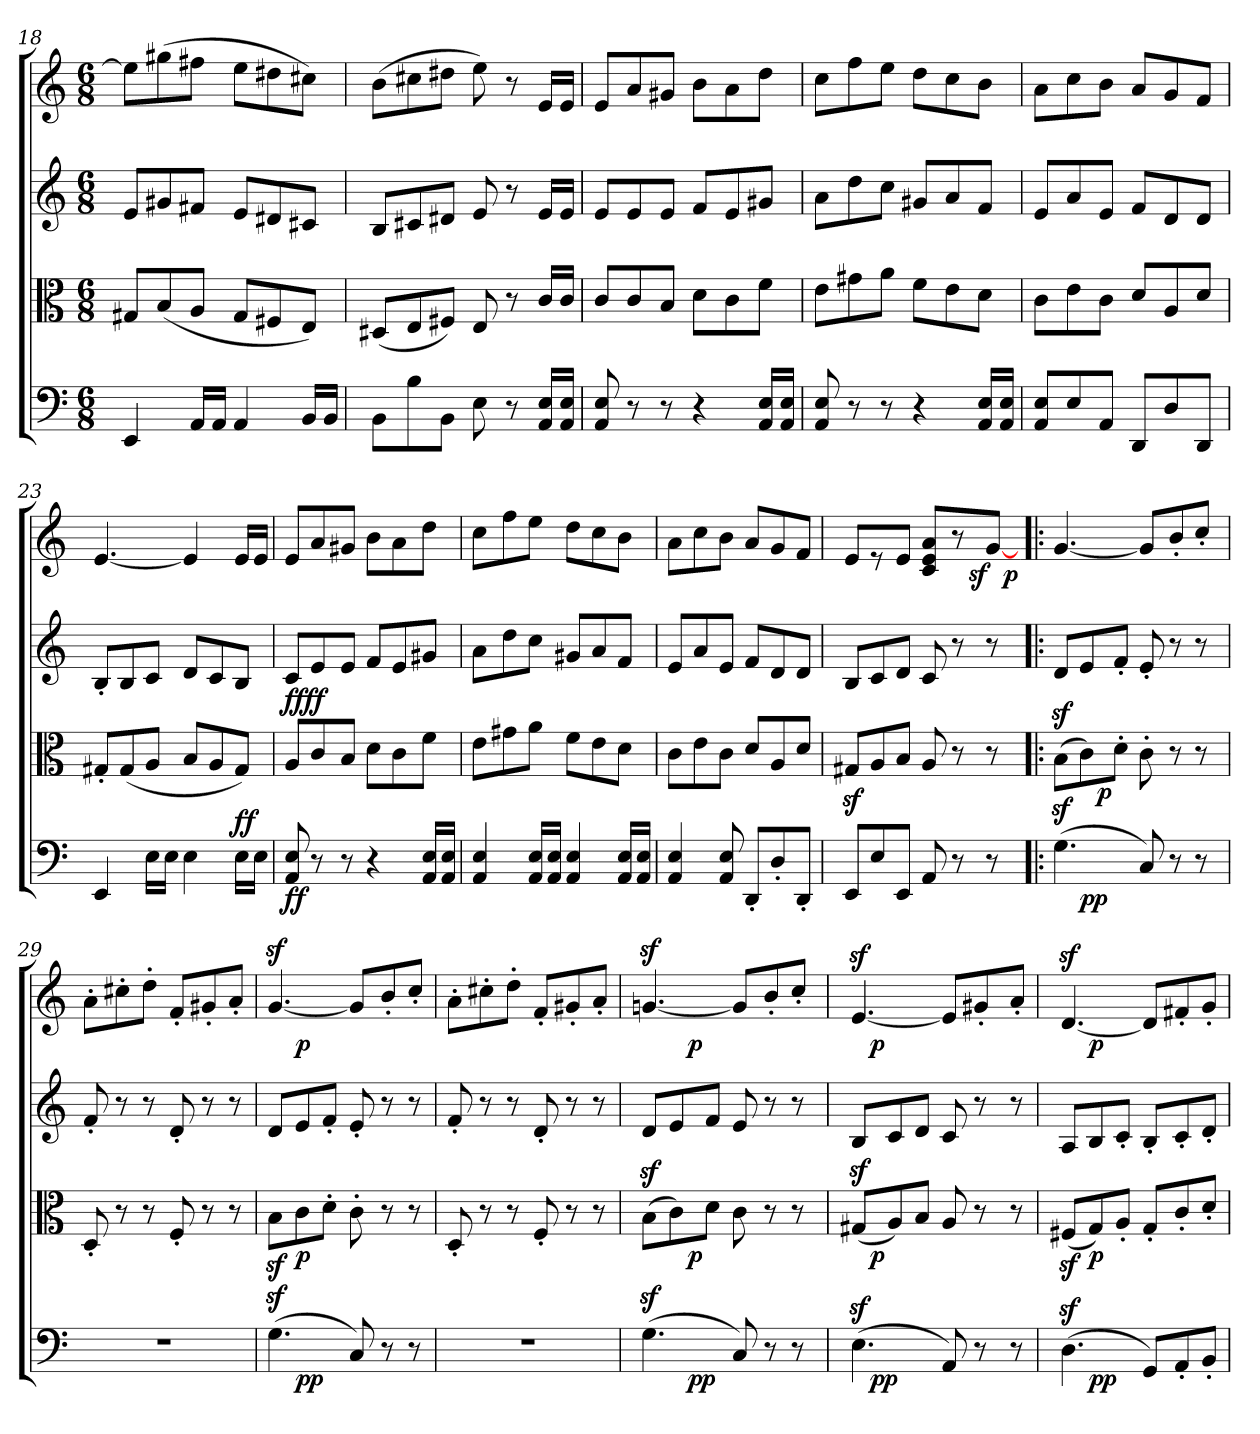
**kern	**dynam	**kern	**dynam	**kern	**kern	**dynam
*part4	*part4	*part3	*part3	*part2	*part1	*part1
*staff4	*staff4	*staff3	*staff3	*staff2	*staff1	*staff1
!!LO:LB:g=z
*clefF4	*	*clefC3	*	*clefG2	*clefG2	*
*M6/8	*	*M6/8	*	*M6/8	*M6/8	*
=18	=18	=18	=18	=18	=18	=18
4EE/	.	8G#/L	.	8e/L	8ee\L]	.
.	.	(<8B/	.	8g#/	(>8gg#\	.
16AA/LL	.	8A/J	.	8f#/J	8ff#\J	.
16AA/JJ	.	.	.	.	.	.
4AA/	.	8G#/L	.	8e/L	8ee\L	.
.	.	8F#/	.	8d#/	8dd#\	.
16BB/LL	.	8E/J)	.	8c#/J	8cc#\J)	.
16BB/JJ	.	.	.	.	.	.
=19	=19	=19	=19	=19	=19	=19
8BB\L	.	(<8D#/L	.	8B/L	(>8b\L	.
8B\	.	8E/	.	8c#/	8cc#\	.
8BB\J	.	8F#/J)	.	8d#/J	8dd#\J	.
8E\	.	8E/	.	8e/	8ee\)	.
8r	.	8r	.	8r	8r	.
16AA/ 16E/LL	.	16c/LL	.	16e/LL	16e/LL	.
16AA/ 16E/JJ	.	16c/JJ	.	16e/JJ	16e/JJ	.
=20	=20	=20	=20	=20	=20	=20
8AA/ 8E/	.	8c/L	.	8e/L	8e/L	.
8r	.	8c/	.	8e/	8a/	.
8r	.	8B/J	.	8e/J	8g#/J	.
4r	.	8d\L	.	8f/L	8b\L	.
.	.	8c\	.	8e/	8a\	.
16AA/ 16E/LL	.	8f\J	.	8g#/J	8dd\J	.
16AA/ 16E/JJ	.	.	.	.	.	.
=21	=21	=21	=21	=21	=21	=21
8AA/ 8E/	.	8e\L	.	8a\L	8cc\L	.
8r	.	8g#\	.	8dd\	8ff\	.
8r	.	8a\J	.	8cc\J	8ee\J	.
4r	.	8f\L	.	8g#/L	8dd\L	.
.	.	8e\	.	8a/	8cc\	.
16AA/ 16E/LL	.	8d\J	.	8f/J	8b\J	.
16AA/ 16E/JJ	.	.	.	.	.	.
=22	=22	=22	=22	=22	=22	=22
8AA/ 8E/L	.	8c\L	.	8e/L	8a\L	.
8E/	.	8e\	.	8a/	8cc\	.
8AA/J	.	8c\J	.	8e/J	8b\J	.
8DD/L	.	8d/L	.	8f/L	8a/L	.
8D/	.	8A/	.	8d/	8g/	.
8DD/J	.	8d/J	.	8d/J	8f/J	.
=23	=23	=23	=23	=23	=23	=23
4EE/	.	8G#'</L	.	8B'</L	[4.e/	.
.	.	(<8G#/	.	8B/	.	.
16E\LL	.	8A/J	.	8c/J	.	.
16E\JJ	.	.	.	.	.	.
4E\	.	8B/L	.	8d/L	4e/]	.
.	.	8A/	.	8c/	.	.
!	!LO:DY:a	!	!	!	!	!
16E\LL	ff	8G#/J)	.	8B/J	16e/LL	.
16E\JJ	.	.	.	.	16e/JJ	.
=24	=24	=24	=24	=24	=24	=24
!	!LO:DY:b	!	!LO:DY:a	!	!	!
!	!	!	!LO:DY:n=1:b	!	!	!
8AA/ 8E/	ff	8A/L	ff ff	8c/L	8e/L	.
8r	.	8c/	.	8e/	8a/	.
8r	.	8B/J	.	8e/J	8g#/J	.
4r	.	8d\L	.	8f/L	8b\L	.
.	.	8c\	.	8e/	8a\	.
16AA/ 16E/LL	.	8f\J	.	8g#/J	8dd\J	.
16AA/ 16E/JJ	.	.	.	.	.	.
=25	=25	=25	=25	=25	=25	=25
4AA/ 4E/	.	8e\L	.	8a\L	8cc\L	.
.	.	8g#\	.	8dd\	8ff\	.
16AA/ 16E/LL	.	8a\J	.	8cc\J	8ee\J	.
16AA/ 16E/JJ	.	.	.	.	.	.
4AA/ 4E/	.	8f\L	.	8g#/L	8dd\L	.
.	.	8e\	.	8a/	8cc\	.
16AA/ 16E/LL	.	8d\J	.	8f/J	8b\J	.
16AA/ 16E/JJ	.	.	.	.	.	.
=26	=26	=26	=26	=26	=26	=26
4AA/ 4E/	.	8c\L	.	8e/L	8a\L	.
.	.	8e\	.	8a/	8cc\	.
8AA/ 8E/	.	8c\J	.	8e/J	8b\J	.
8DD'</L	.	8d/L	.	8f/L	8a/L	.
8D'</	.	8A/	.	8d/	8g/	.
8DD'</J	.	8d/J	.	8d/J	8f/J	.
!!LO:LB:g=z
=27	=27	=27	=27	=27	=27	=27
*	*	*	*	*	*^	*
*	*	*	*	*	*	*^	*
8EE/L	.	8G#z</L	.	8B/L	8e/L	2ryy	2ryy	.
8E/	.	8A/	.	8c/	8r	.	.	.
8EE/J	.	8B/J	.	8d/J	8e/J	.	.	.
8AA/	.	8A/	.	8c/	8c/ 8e/ 8a/L	.	.	.
8r	.	8r	.	8r	8r	16ryy	8.ryy	.
!	!	!	!	!	!	!	!	!LO:DY:b
.	.	.	.	.	.	8.ryy	.	sf
8r	.	8r	.	8r	[8g/J	.	.	.
!	!	!	!	!	!	!	!	!LO:DY:b
.	.	.	.	.	.	.	16ryy	p
*	*	*	*	*	*v	*v	*v	*
=28!|:	=28!|:	=28!|:	=28!|:	=28!|:	=28!|:	=28!|:
*^	*	*^	*	*	*	*
(>4.Gz<\	8ryy	.	(>8Bz<\L	8.ryy	.	8d/L	[4.g/	.
!	!	!LO:DY:b	!	!	!	!	!	!
!	!	!LO:DY:n=1:b	!	!	!	!	!	!
.	2ryy	p p	8c\)	.	.	8e/	.	.
!	!	!	!	!	!LO:DY:b	!	!	!
.	.	.	.	2ryy	p	.	.	.
.	.	.	8d'>\J	.	.	8f'</J	.	.
8C/)	.	.	8c'>\	.	.	8e'</	8g/L]	.
8r	.	.	8r	.	.	8r	8b'</	.
8r	8ryy	.	8r	.	.	8r	8cc'</J	.
.	.	.	.	16ryy	.	.	.	.
*v	*v	*	*	*	*	*	*	*
*	*	*v	*v	*	*	*	*
=29	=29	=29	=29	=29	=29	=29
2.r	.	8D'</	.	8f'</	8a'>\L	.
.	.	8r	.	8r	8cc#'>\	.
.	.	8r	.	8r	8dd'>\J	.
.	.	8F'</	.	8d'</	8f'</L	.
.	.	8r	.	8r	8g#'</	.
.	.	8r	.	8r	8a'</J	.
=30	=30	=30	=30	=30	=30	=30
*^	*	*	*	*	*^	*
(>4.Gz<\	8ryy	.	8Bz<\L	.	8d/L	[4.gz</	8ryy	.
!	!	!LO:DY:b	!	!	!	!	!	!
!	!	!LO:DY:n=1:b	!	!LO:DY:b	!	!	!	!LO:DY:b
.	2ryy	p p	8c\	p	8e/	.	2ryy	p
.	.	.	8d'>\J	.	8f'</J	.	.	.
8C/)	.	.	8c'>\	.	8e'</	8g/L]	.	.
8r	.	.	8r	.	8r	8b'</	.	.
8r	8ryy	.	8r	.	8r	8cc'</J	8ryy	.
*v	*v	*	*	*	*	*v	*v	*
=31	=31	=31	=31	=31	=31	=31
2.r	.	8D'</	.	8f'</	8a'>\L	.
.	.	8r	.	8r	8cc#'>\	.
.	.	8r	.	8r	8dd'>\J	.
.	.	8F'</	.	8d'</	8f'</L	.
.	.	8r	.	8r	8g#'</	.
.	.	8r	.	8r	8a'</J	.
=32	=32	=32	=32	=32	=32	=32
*^	*	*^	*	*	*^	*
(>4.Gz<\	8.ryy	.	(>8Bz<\L	8.ryy	.	8d/L	[4.gnz</	8.ryy	.
.	.	.	8c\)	.	.	8e/	.	.	.
!	!	!LO:DY:b	!	!	!	!	!	!	!
!	!	!LO:DY:n=1:b	!	!	!LO:DY:b	!	!	!	!LO:DY:b
.	2ryy	p p	.	2ryy	p	.	.	2ryy	p
.	.	.	8d\J	.	.	8f/J	.	.	.
8C/)	.	.	8c\	.	.	8e/	8g/L]	.	.
8r	.	.	8r	.	.	8r	8b'</	.	.
8r	.	.	8r	.	.	8r	8cc'</J	.	.
.	16ryy	.	.	16ryy	.	.	.	16ryy	.
=33	=33	=33	=33	=33	=33	=33	=33	=33	=33
(>4.Ez<\	16ryy	.	(<8G#z</L	16ryy	.	8B/L	[4.ez</	16ryy	.
!	!	!LO:DY:b	!	!	!	!	!	!	!
!	!	!LO:DY:n=1:b	!	!	!LO:DY:b	!	!	!	!LO:DY:b
.	2ryy	p p	.	2ryy	p	.	.	2ryy	p
.	.	.	8A/)	.	.	8c/	.	.	.
.	.	.	8B/J	.	.	8d/J	.	.	.
8AA/)	.	.	8A/	.	.	8c/	8e/L]	.	.
8r	.	.	8r	.	.	8r	8g#'</	.	.
.	8.ryy	.	.	8.ryy	.	.	.	8.ryy	.
8r	.	.	8r	.	.	8r	8a'</J	.	.
*	*	*	*v	*v	*	*	*	*	*
=34	=34	=34	=34	=34	=34	=34	=34	=34
(>4.Dz<\	8ryy	.	(<8F#z</L	.	8A/L	[4.dz</	8ryy	.
!	!	!LO:DY:b	!	!	!	!	!	!
!	!	!LO:DY:n=1:b	!	!LO:DY:b	!	!	!	!LO:DY:b
.	2ryy	p p	8G/)	p	8B/	.	2ryy	p
.	.	.	8A'</J	.	8c'</J	.	.	.
8GG/L)	.	.	8G'</L	.	8B'</L	8d/L]	.	.
8AA'</	.	.	8c'</	.	8c'</	8f#'</	.	.
8BB'</J	8ryy	.	8d'</J	.	8d'</J	8g'</J	8ryy	.
*v	*v	*	*	*	*	*v	*v	*
=	=	=	=	=	=	=
*-	*-	*-	*-	*-	*-	*-
